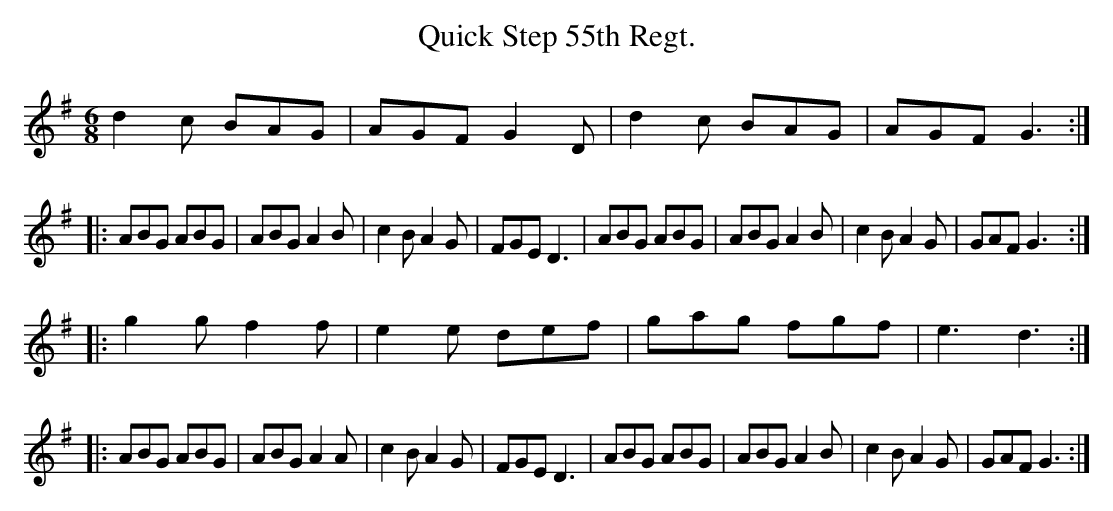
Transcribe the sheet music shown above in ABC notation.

X:1
T:Quick Step 55th Regt.
M:6/8
K:G
d2c BAG| AGF G2D| d2c BAG| AGF G3 ::
ABG ABG| ABG A2B| c2B A2G| FGE D3|\
ABG ABG| ABG A2B| c2B A2G| GAF G3::
g2g f2f| e2e def| gag fgf| e3 d3 ::
ABG ABG| ABG A2A| c2B A2G| FGE D3|\
ABG ABG| ABG A2B| c2B A2G| GAF G3:|
